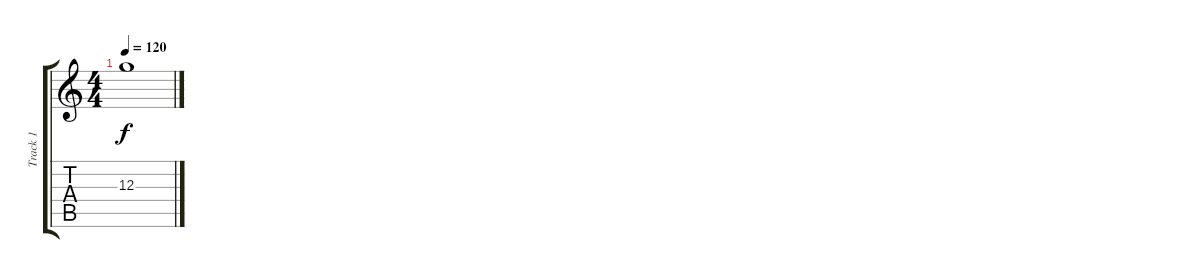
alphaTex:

\track ("Track 1" "Track 1") {instrument overdrivenguitar}
\staff {score tabs}
\tuning (E4 B3 G3 D3 A2 E2) {hide}
\ts (4 4)
\tempo 120
\clef g2
\ks c
12.3{t}.1{dy f}
